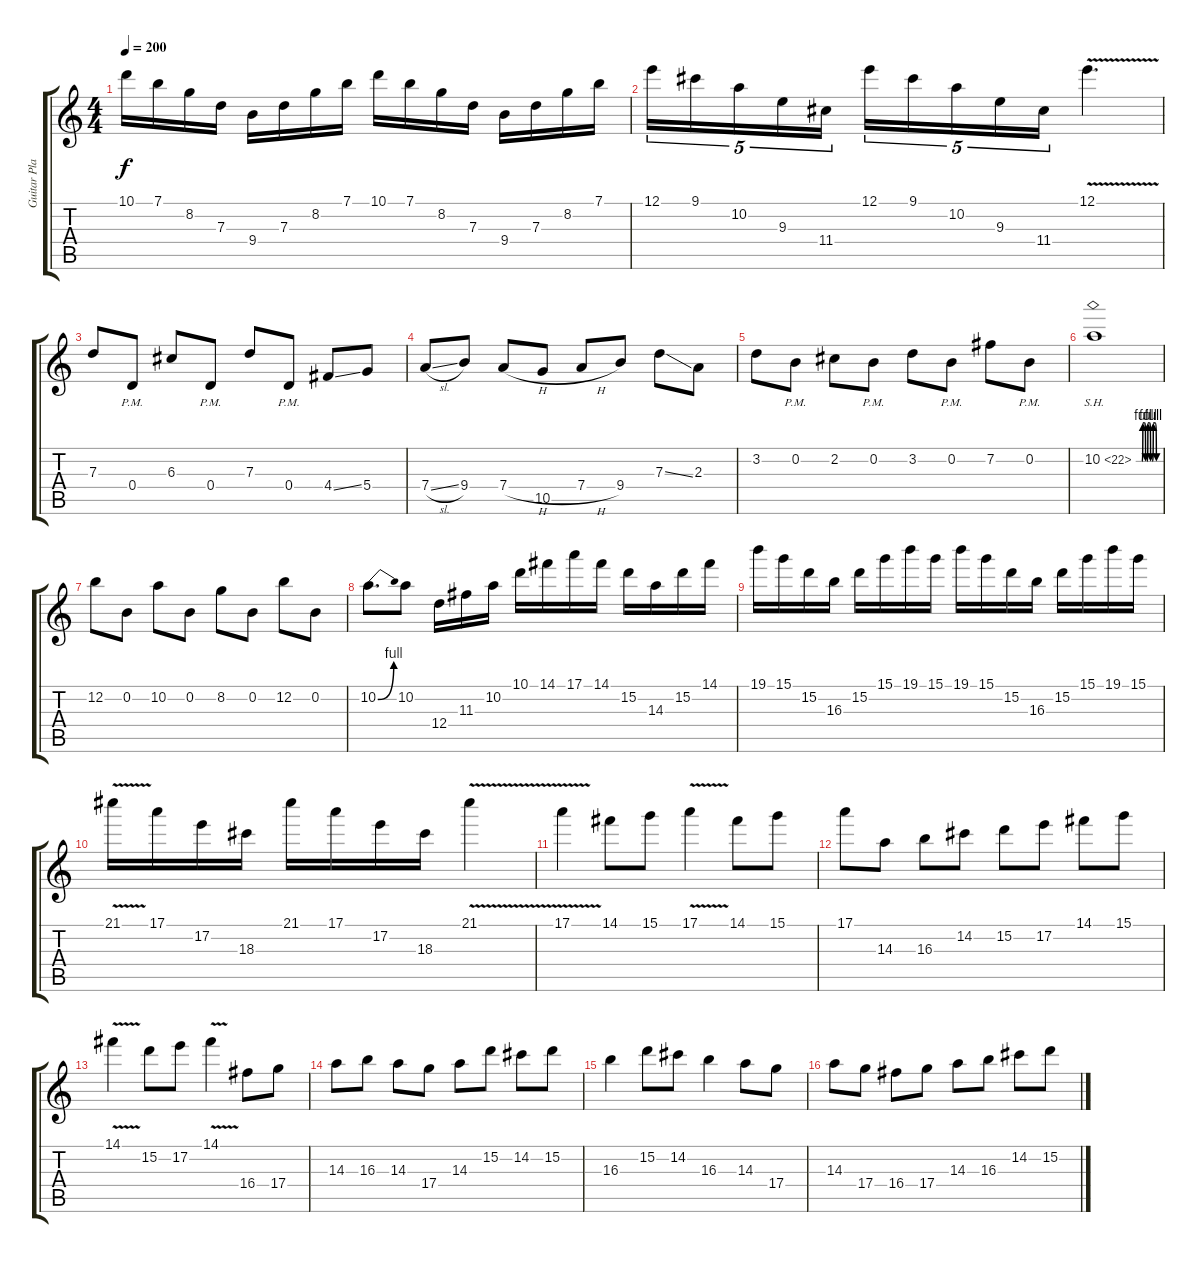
\track ("Guitar Player" "Guitar Pla") {instrument distortionguitar}
\staff {score tabs}
\tuning (E4 B3 G3 D3 A2 E2) {hide}
\ts (4 4)
\tempo 200
\clef g2
\ks c
10.1.16{dy f} 7.1.16 8.2.16 7.3.16 9.4.16 7.3.16 8.2.16 7.1.16 10.1.16 7.1.16 8.2.16 7.3.16 9.4.16 7.3.16 8.2.16 7.1.16 |
12.1.16{tu (5 4)} 9.1.16{tu (5 4)} 10.2.16{tu (5 4)} 9.3.16{tu (5 4)} 11.4.16{tu (5 4)} 12.1.16{tu (5 4)} 9.1.16{tu (5 4)} 10.2.16{tu (5 4)} 9.3.16{tu (5 4)} 11.4.16{tu (5 4)} 12.1{v}.4{d} |
7.3.8 0.4{pm}.8 6.3.8 0.4{pm}.8 7.3.8 0.4{pm}.8 4.4{ss}.8 5.4.8 |
7.4{sl}.8 9.4.8 7.4{h}.8 10.5.8 7.4{h}.8 9.4.8 7.3{ss}.8 2.3.8 |
3.2.8 0.2{pm}.8 2.2.8 0.2{pm}.8 3.2.8 0.2{pm}.8 7.2.8 0.2{pm}.8 |
10.2{be (custom 0 0 8 0 15 0 17 4 22 4 24 0 28 0 30 4 35 4 37 0 42 0 44 4 49 4 52 0 60 0) sh 12}.1 |
12.2.8 0.2.8 10.2.8 0.2.8 8.2.8 0.2.8 12.2.8 0.2.8 |
10.2{be (bend 0 0 60 4)}.8{d} 10.2.8 12.4.16 11.3.16 10.2.16 10.1.16 14.1.16 17.1.16 14.1.16 15.2.16 14.3.16 15.2.16 14.1.16 |
19.1.16 15.1.16 15.2.16 16.3.16 15.2.16 15.1.16 19.1.16 15.1.16 19.1.16 15.1.16 15.2.16 16.3.16 15.2.16 15.1.16 19.1.16 15.1.16 |
21.1{v}.16 17.1.16 17.2.16 18.3.16 21.1.16 17.1.16 17.2.16 18.3.16 21.1{v}.4 |
17.1{v}.4 14.1.8 15.1.8 17.1{v}.4 14.1.8 15.1.8 |
17.1.8 14.3.8 16.3.8 14.2.8 15.2.8 17.2.8 14.1.8 15.1.8 |
14.1{v}.4 15.2.8 17.2.8 14.1{v}.4 16.4.8 17.4.8 |
14.3.8 16.3.8 14.3.8 17.4.8 14.3.8 15.2.8 14.2.8 15.2.8 |
16.3.4 15.2.8 14.2.8 16.3.4 14.3.8 17.4.8 |
14.3.8 17.4.8 16.4.8 17.4.8 14.3.8 16.3.8 14.2.8 15.2.8
